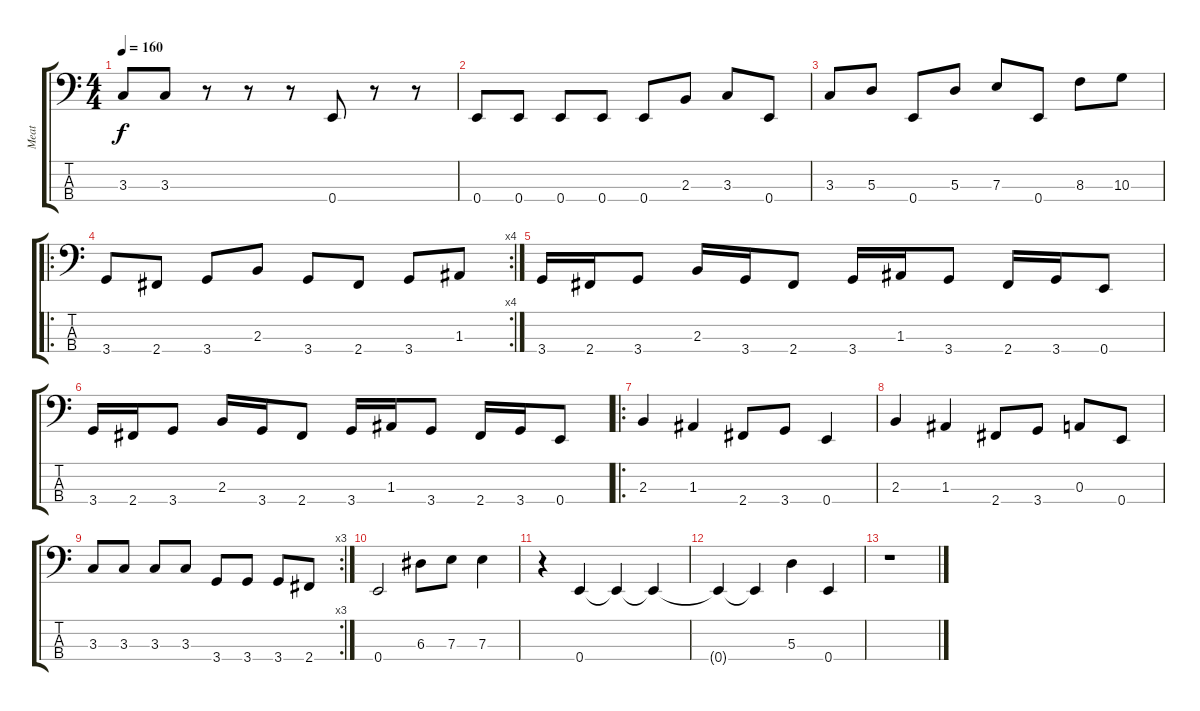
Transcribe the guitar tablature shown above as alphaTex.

\track ("Meat" "Meat") {instrument electricbasspick}
\staff {score tabs}
\tuning (G2 D2 A1 E1) {hide}
\ts (4 4)
\tempo 160
\clef f4
\ks c
3.3.8{dy f} 3.3.8 r.8 r.8 r.8 0.4.8 r.8 r.8 |
0.4.8 0.4.8 0.4.8 0.4.8 0.4.8 2.3.8 3.3.8 0.4.8 |
3.3.8 5.3.8 0.4.8 5.3.8 7.3.8 0.4.8 8.3.8 10.3.8 |
\ro
\rc 4
3.4.8 2.4.8 3.4.8 2.3.8 3.4.8 2.4.8 3.4.8 1.3.8 |
3.4.16 2.4.16 3.4.8 2.3.16 3.4.16 2.4.8 3.4.16 1.3.16 3.4.8 2.4.16 3.4.16 0.4.8 |
3.4.16 2.4.16 3.4.8 2.3.16 3.4.16 2.4.8 3.4.16 1.3.16 3.4.8 2.4.16 3.4.16 0.4.8 |
\ro
2.3.4 1.3.4 2.4.8 3.4.8 0.4.4 |
2.3.4 1.3.4 2.4.8 3.4.8 0.3.8 0.4.8 |
\rc 3
3.3.8 3.3.8 3.3.8 3.3.8 3.4.8 3.4.8 3.4.8 2.4.8 |
0.4.2 6.3.8 7.3.8 7.3.4 |
r.4 0.4.4 0.4{t}.4 0.4{t}.4 |
0.4{t}.4 0.4{t}.4 5.3.4 0.4.4 |
r.1
